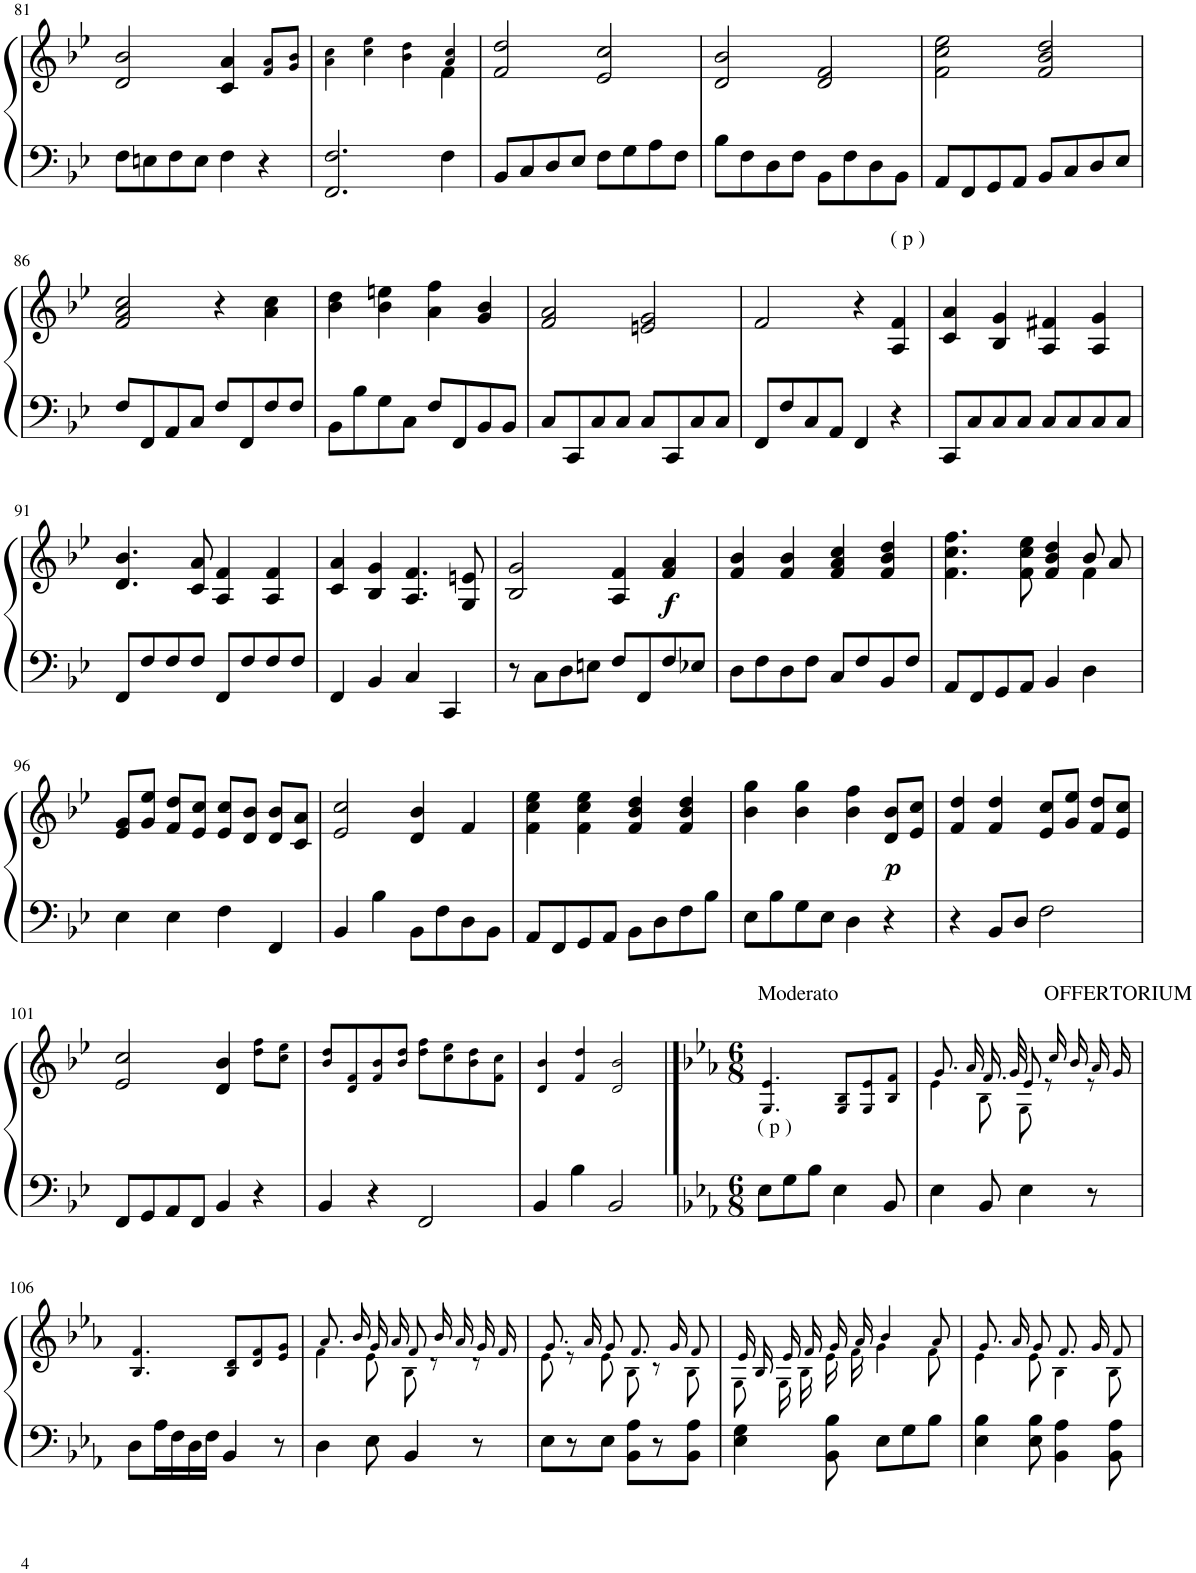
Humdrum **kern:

**kern	**kern	**dynam
*part1	*part1	*part1
*staff2	*staff1	*staff1/2
*I"[Organ [manuals]] (a)	*	*
!!LO:PB:g=z
*clefF4	*clefG2	*
*k[b-e-]	*k[b-e-]	*
*B-:	*B-:	*
*M2/2	*M2/2	*
*met(c|)	*met(c|)	*
=81	=81	=81
8F\L	2d/ 2b-/	.
8En\	.	.
8F\	.	.
8E\J	.	.
4F\	4c/ 4a/	.
4r	8f!/ 8a!/L	.
.	8g!/ 8b-!/J	.
=82	=82	=82
*	*^	*
2.FF/ 2.F/	4a!\ 4cc!\	2.ryy	.
.	4cc!\ 4ee-!\	.	.
.	4b-!\ 4dd!\	.	.
4F\	4a!/ 4cc!/	4f\	.
*	*v	*v	*
=83	=83	=83
8BB-/L	2f/ 2dd/	.
8C/	.	.
8D/	.	.
8E-/J	.	.
8F\L	2e-/ 2cc/	.
8G\	.	.
8A\	.	.
8F\J	.	.
=84	=84	=84
8B-\L	2d/ 2b-/	.
8F\	.	.
8D\	.	.
8F\J	.	.
8BB-\L	2d/ 2f/	.
8F\	.	.
8D\	.	.
8BB-\J	.	.
=85	=85	=85
8AA/L	2f\ 2cc\ 2ee-\	.
8FF/	.	.
8GG/	.	.
8AA/J	.	.
8BB-/L	2f/ 2b-/ 2dd/	.
8C/	.	.
8D/	.	.
8E-/J	.	.
!!LO:LB:g=z
=86	=86	=86
8F/L	2f/ 2a/ 2cc/	.
8FF/	.	.
8AA/	.	.
8C/J	.	.
8F/L	4r	.
8FF/	.	.
8F/	4a\ 4cc\	.
8F/J	.	.
=87	=87	=87
8BB-\L	4b-\ 4dd\	.
8B-\	.	.
8G\	4b-\ 4een\	.
8C\J	.	.
8F/L	4a\ 4ff\	.
8FF/	.	.
8BB-/	4g/ 4b-/	.
8BB-/J	.	.
=88	=88	=88
8C/L	2f/ 2a/	.
8CC/	.	.
8C/	.	.
8C/J	.	.
8C/L	2en/ 2g/	.
8CC/	.	.
8C/	.	.
8C/J	.	.
=89	=89	=89
8FF/L	2f/	.
8F/	.	.
8C/	.	.
8AA/J	.	.
4FF/	4r	.
!	!LO:TX:a:t=( p )	!
4r	4A/ 4f/	.
=90	=90	=90
8CC/L	4c/ 4a/	.
8C/	.	.
8C/	4B-/ 4g/	.
8C/J	.	.
8C/L	4A/ 4f#X/	.
8C/	.	.
8C/	4A/ 4g/	.
8C/J	.	.
!!LO:LB:g=z
=91	=91	=91
8FF/L	4.d/ 4.b-/	.
8F/	.	.
8F/	.	.
8F/J	8c/ 8a/	.
8FF/L	4A/ 4f/	.
8F/	.	.
8F/	4A/ 4f/	.
8F/J	.	.
=92	=92	=92
4FF/	4c/ 4a/	.
4BB-/	4B-/ 4g/	.
4C/	4.A/ 4.f/	.
4CC/	.	.
.	8G/ 8en/	.
=93	=93	=93
8r	2B-/ 2g/	.
8C\L	.	.
8D\	.	.
8En\J	.	.
8F/L	4A/ 4f/	.
8FF/	.	.
!	!	!LO:DY:b
8F/	4f/ 4a/	f
8E-X/J	.	.
=94	=94	=94
8D\L	4f/ 4b-/	.
8F\	.	.
8D\	4f/ 4b-/	.
8F\J	.	.
8C/L	4f/ 4a/ 4cc/	.
8F/	.	.
8BB-/	4f/ 4b-/ 4dd/	.
8F/J	.	.
=95	=95	=95
*	*^	*
8AA/L	4.f\ 4.cc\ 4.ff\	2.ryy	.
8FF/	.	.	.
8GG/	.	.	.
8AA/J	8f\ 8cc\ 8ee-\	.	.
4BB-/	4f/ 4b-/ 4dd/	.	.
4D\	8b-/	4f\	.
.	8a/	.	.
*	*v	*v	*
!!LO:LB:g=z
=96	=96	=96
4E-\	8e-/ 8g/L	.
.	8g/ 8ee-/J	.
4E-\	8f/ 8dd/L	.
.	8e-/ 8cc/J	.
4F\	8e-/ 8cc/L	.
.	8d/ 8b-/J	.
4FF/	8d/ 8b-/L	.
.	8c/ 8a/J	.
=97	=97	=97
4BB-/	2e-/ 2cc/	.
4B-\	.	.
8BB-\L	4d/ 4b-/	.
8F\	.	.
8D\	4f/	.
8BB-\J	.	.
=98	=98	=98
8AA/L	4f\ 4cc\ 4ee-\	.
8FF/	.	.
8GG/	4f\ 4cc\ 4ee-\	.
8AA/J	.	.
8BB-\L	4f/ 4b-/ 4dd/	.
8D\	.	.
8F\	4f/ 4b-/ 4dd/	.
8B-\J	.	.
=99	=99	=99
8E-\L	4b-\ 4gg\	.
8B-\	.	.
8G\	4b-\ 4gg\	.
8E-\J	.	.
4D\	4b-\ 4ff\	.
!	!	!LO:DY:b
4r	8d/ 8b-/L	p
.	8e-/ 8cc/J	.
=100	=100	=100
4r	4f/ 4dd/	.
8BB-/L	4f/ 4dd/	.
8D/J	.	.
2F\	8e-/ 8cc/L	.
.	8g/ 8ee-/J	.
.	8f/ 8dd/L	.
.	8e-/ 8cc/J	.
!!LO:LB:g=z
=101	=101	=101
8FF/L	2e-/ 2cc/	.
8GG/	.	.
8AA/	.	.
8FF/J	.	.
4BB-/	4d/ 4b-/	.
4r	8dd!\ 8ff!\L	.
.	8cc!\ 8ee-!\J	.
=102	=102	=102
4BB-/	8b-!/ 8dd!/L	.
.	8d!/ 8f!/	.
4r	8f!/ 8b-!/	.
.	8b-!/ 8dd!/J	.
2FF/	8dd!\ 8ff!\L	.
.	8cc!\ 8ee-!\	.
.	8b-!\ 8dd!\	.
.	8f!\ 8cc!\J	.
=103	=103	=103
4BB-/	4d!/ 4b-!/	.
4B-\	4f!/ 4dd!/	.
2BB-/	2d!/ 2b-!/	.
==104	==104	==104
*k[b-e-a-]	*k[b-e-a-]	*
*E-:	*E-:	*
*M6/8	*M6/8	*
!	!LO:TX:a:t=Moderato	!
!LO:TX:a:t=( p )	!	!
8E-\L	4.G!/ 4.e-!/	.
8G\	.	.
8B-\J	.	.
4E-\	8G!/ 8B-!/L	.
.	8G!/ 8e-!/	.
8BB-/	8B-!/ 8f!/J	.
=105	=105	=105
*	*^	*
4E-\	8.g!/	4e-!\	.
.	16a-!/	.	.
8BB-/	16.f!/	8B-!\	.
.	32g!/	.	.
4E-\	8e-!/	8G!\	.
!	!LO:TX:a:t=OFFERTORIUM	!	!
.	16cc!/	8r	.
.	16b-!/	.	.
8r	16a-!/	8r	.
.	16g!/	.	.
*	*v	*v	*
!!LO:LB:g=z
=106	=106	=106
8D\L	4.B-!/ 4.f!/	.
16A-\L	.	.
16F\	.	.
16D\	.	.
16F\JJ	.	.
4BB-/	8B-!/ 8d!/L	.
.	8d!/ 8f!/	.
8r	8e-!/ 8g!/J	.
=107	=107	=107
*	*^	*
4D\	8.a-!/	4f!\	.
.	16b-!/	.	.
8E-\	16g!/	8e-!\	.
.	16a-!/	.	.
4BB-/	8f!/	8B-!\	.
.	16b-!/	8r	.
.	16a-!/	.	.
8r	16g!/	8r	.
.	16f!/	.	.
=108	=108	=108	=108
8E-\L	8.g!/	8e-!\	.
8r	.	8r	.
.	16a-!/	.	.
8E-\J	8g!/	8e-!\	.
8BB-\ 8A-\L	8.f!/	8B-!\	.
8r	.	8r	.
.	16g!/	.	.
8BB-\ 8A-\J	8f!/	8B-!\	.
=109	=109	=109	=109
4E-\ 4G\	16e-!/	8G!\	.
.	16B-!/	.	.
.	16e-!/	16G!\	.
.	16f!/	16B-!\	.
8BB-\ 8B-\	16g!/	16e-!\	.
.	16a-!/	16f!\	.
8E-\L	4b-!/	4g!\	.
8G\	.	.	.
8B-\J	8a-!/	8f!\	.
=110	=110	=110	=110
4E-\ 4B-\	8.g!/	4e-!\	.
.	16a-!/	.	.
8E-\ 8B-\	8g!/	8e-!\	.
4BB-\ 4A-\	8.f!/	4B-!\	.
.	16g!/	.	.
8BB-\ 8A-\	8f!/	8B-!\	.
*	*v	*v	*
=	=	=
*-	*-	*-
